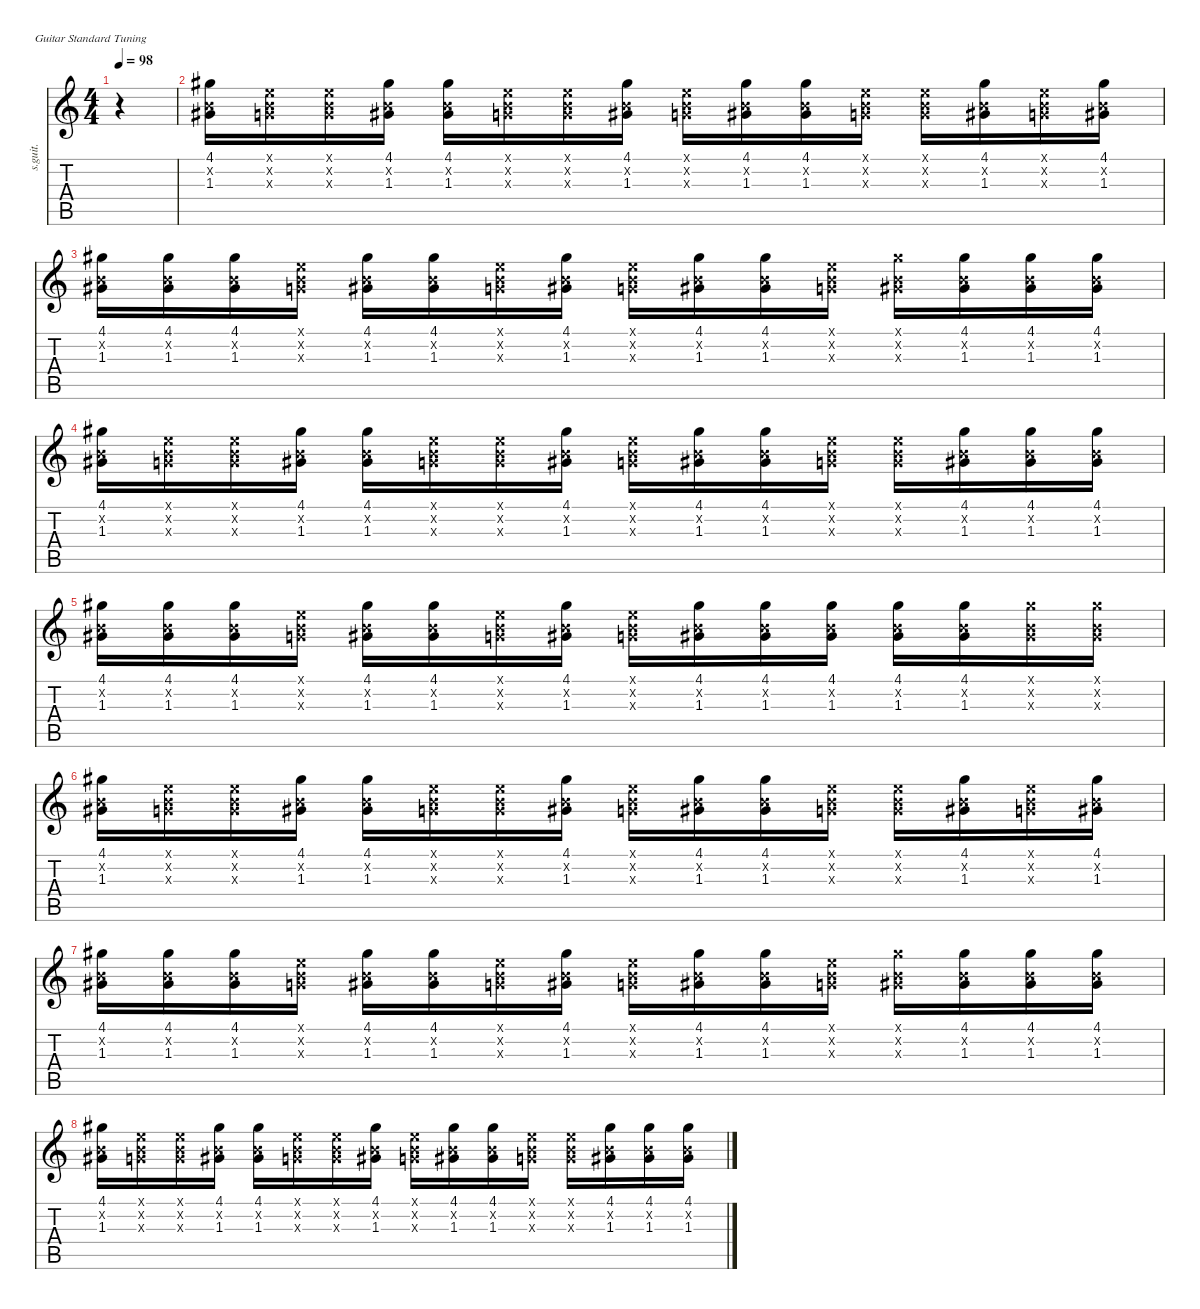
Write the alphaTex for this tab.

\defaultSystemsLayout 4
\hideDynamics
\bracketExtendMode nobrackets
\track ("Rythm Guitar" "s.guit.") {instrument electricguitarmuted}
\staff {score tabs}
\tuning (E4 B3 G3 D3 A2 E2)
\ts (4 4)
\beaming (8 2 2 2 2)
\ac
\tempo 98
\clef g2
\ks c
r.4{dy ff instrument electricguitarmuted} |
(4.1{acc #} 0.2{x} 1.3{acc #}).16 (0.1{x} 0.2{x} 0.3{x}).16 (0.1{x} 0.2{x} 0.3{x}).16 (4.1{acc #} 0.2{x} 1.3{acc #}).16 (4.1{acc #} 0.2{x} 1.3{acc #}).16 (0.1{x} 0.2{x} 0.3{x}).16 (0.1{x} 0.2{x} 0.3{x}).16 (4.1{acc #} 0.2{x} 1.3{acc #}).16 (0.1{x} 0.2{x} 0.3{x}).16 (4.1{acc #} 0.2{x} 1.3{acc #}).16 (4.1{acc #} 0.2{x} 1.3{acc #}).16 (0.1{x} 0.2{x} 0.3{x}).16 (0.1{x} 0.2{x} 0.3{x}).16 (4.1{acc #} 0.2{x} 1.3{acc #}).16 (0.1{x} 0.2{x} 0.3{x}).16 (4.1{acc #} 0.2{x} 1.3{acc #}).16 |
(4.1{acc #} 0.2{x} 1.3{acc #}).16 (4.1{acc #} 0.2{x} 1.3{acc #}).16 (4.1{acc #} 0.2{x} 1.3{acc #}).16 (0.1{x} 0.2{x} 0.3{x}).16 (4.1{acc #} 0.2{x} 1.3{acc #}).16 (4.1{acc #} 0.2{x} 1.3{acc #}).16 (0.1{x} 0.2{x} 0.3{x}).16 (4.1{acc #} 0.2{x} 1.3{acc #}).16 (0.1{x} 0.2{x} 0.3{x}).16 (4.1{acc #} 0.2{x} 1.3{acc #}).16 (4.1{acc #} 0.2{x} 1.3{acc #}).16 (0.1{x} 0.2{x} 0.3{x}).16 (4.1{x acc #} 0.2{x} 1.3{x acc #}).16 (4.1{acc #} 0.2{x} 1.3{acc #}).16 (4.1{acc #} 0.2{x} 1.3{acc #}).16 (4.1{acc #} 0.2{x} 1.3{acc #}).16 |
(4.1{acc #} 0.2{x} 1.3{acc #}).16 (0.1{x} 0.2{x} 0.3{x}).16 (0.1{x} 0.2{x} 0.3{x}).16 (4.1{acc #} 0.2{x} 1.3{acc #}).16 (4.1{acc #} 0.2{x} 1.3{acc #}).16 (0.1{x} 0.2{x} 0.3{x}).16 (0.1{x} 0.2{x} 0.3{x}).16 (4.1{acc #} 0.2{x} 1.3{acc #}).16 (0.1{x} 0.2{x} 0.3{x}).16 (4.1{acc #} 0.2{x} 1.3{acc #}).16 (4.1{acc #} 0.2{x} 1.3{acc #}).16 (0.1{x} 0.2{x} 0.3{x}).16 (0.1{x} 0.2{x} 0.3{x}).16 (4.1{acc #} 0.2{x} 1.3{acc #}).16 (4.1{acc #} 0.2{x} 1.3{acc #}).16 (4.1{acc #} 0.2{x} 1.3{acc #}).16 |
(4.1{acc #} 0.2{x} 1.3{acc #}).16 (4.1{acc #} 0.2{x} 1.3{acc #}).16 (4.1{acc #} 0.2{x} 1.3{acc #}).16 (0.1{x} 0.2{x} 0.3{x}).16 (4.1{acc #} 0.2{x} 1.3{acc #}).16 (4.1{acc #} 0.2{x} 1.3{acc #}).16 (0.1{x} 0.2{x} 0.3{x}).16 (4.1{acc #} 0.2{x} 1.3{acc #}).16 (0.1{x} 0.2{x} 0.3{x}).16 (4.1{acc #} 0.2{x} 1.3{acc #}).16 (4.1{acc #} 0.2{x} 1.3{acc #}).16 (4.1{acc #} 0.2{x} 1.3{acc #}).16 (4.1{acc #} 0.2{x} 1.3{acc #}).16 (4.1{acc #} 0.2{x} 1.3{acc #}).16 (4.1{x acc #} 0.2{x} 1.3{x acc #}).16 (4.1{x acc #} 0.2{x} 1.3{x acc #}).16 |
(4.1{acc #} 0.2{x} 1.3{acc #}).16 (0.1{x} 0.2{x} 0.3{x}).16 (0.1{x} 0.2{x} 0.3{x}).16 (4.1{acc #} 0.2{x} 1.3{acc #}).16 (4.1{acc #} 0.2{x} 1.3{acc #}).16 (0.1{x} 0.2{x} 0.3{x}).16 (0.1{x} 0.2{x} 0.3{x}).16 (4.1{acc #} 0.2{x} 1.3{acc #}).16 (0.1{x} 0.2{x} 0.3{x}).16 (4.1{acc #} 0.2{x} 1.3{acc #}).16 (4.1{acc #} 0.2{x} 1.3{acc #}).16 (0.1{x} 0.2{x} 0.3{x}).16 (0.1{x} 0.2{x} 0.3{x}).16 (4.1{acc #} 0.2{x} 1.3{acc #}).16 (0.1{x} 0.2{x} 0.3{x}).16 (4.1{acc #} 0.2{x} 1.3{acc #}).16 |
(4.1{acc #} 0.2{x} 1.3{acc #}).16 (4.1{acc #} 0.2{x} 1.3{acc #}).16 (4.1{acc #} 0.2{x} 1.3{acc #}).16 (0.1{x} 0.2{x} 0.3{x}).16 (4.1{acc #} 0.2{x} 1.3{acc #}).16 (4.1{acc #} 0.2{x} 1.3{acc #}).16 (0.1{x} 0.2{x} 0.3{x}).16 (4.1{acc #} 0.2{x} 1.3{acc #}).16 (0.1{x} 0.2{x} 0.3{x}).16 (4.1{acc #} 0.2{x} 1.3{acc #}).16 (4.1{acc #} 0.2{x} 1.3{acc #}).16 (0.1{x} 0.2{x} 0.3{x}).16 (4.1{x acc #} 0.2{x} 1.3{x acc #}).16 (4.1{acc #} 0.2{x} 1.3{acc #}).16 (4.1{acc #} 0.2{x} 1.3{acc #}).16 (4.1{acc #} 0.2{x} 1.3{acc #}).16 |
(4.1{acc #} 0.2{x} 1.3{acc #}).16 (0.1{x} 0.2{x} 0.3{x}).16 (0.1{x} 0.2{x} 0.3{x}).16 (4.1{acc #} 0.2{x} 1.3{acc #}).16 (4.1{acc #} 0.2{x} 1.3{acc #}).16 (0.1{x} 0.2{x} 0.3{x}).16 (0.1{x} 0.2{x} 0.3{x}).16 (4.1{acc #} 0.2{x} 1.3{acc #}).16 (0.1{x} 0.2{x} 0.3{x}).16 (4.1{acc #} 0.2{x} 1.3{acc #}).16 (4.1{acc #} 0.2{x} 1.3{acc #}).16 (0.1{x} 0.2{x} 0.3{x}).16 (0.1{x} 0.2{x} 0.3{x}).16 (4.1{acc #} 0.2{x} 1.3{acc #}).16 (4.1{acc #} 0.2{x} 1.3{acc #}).16 (4.1{acc #} 0.2{x} 1.3{acc #}).16
